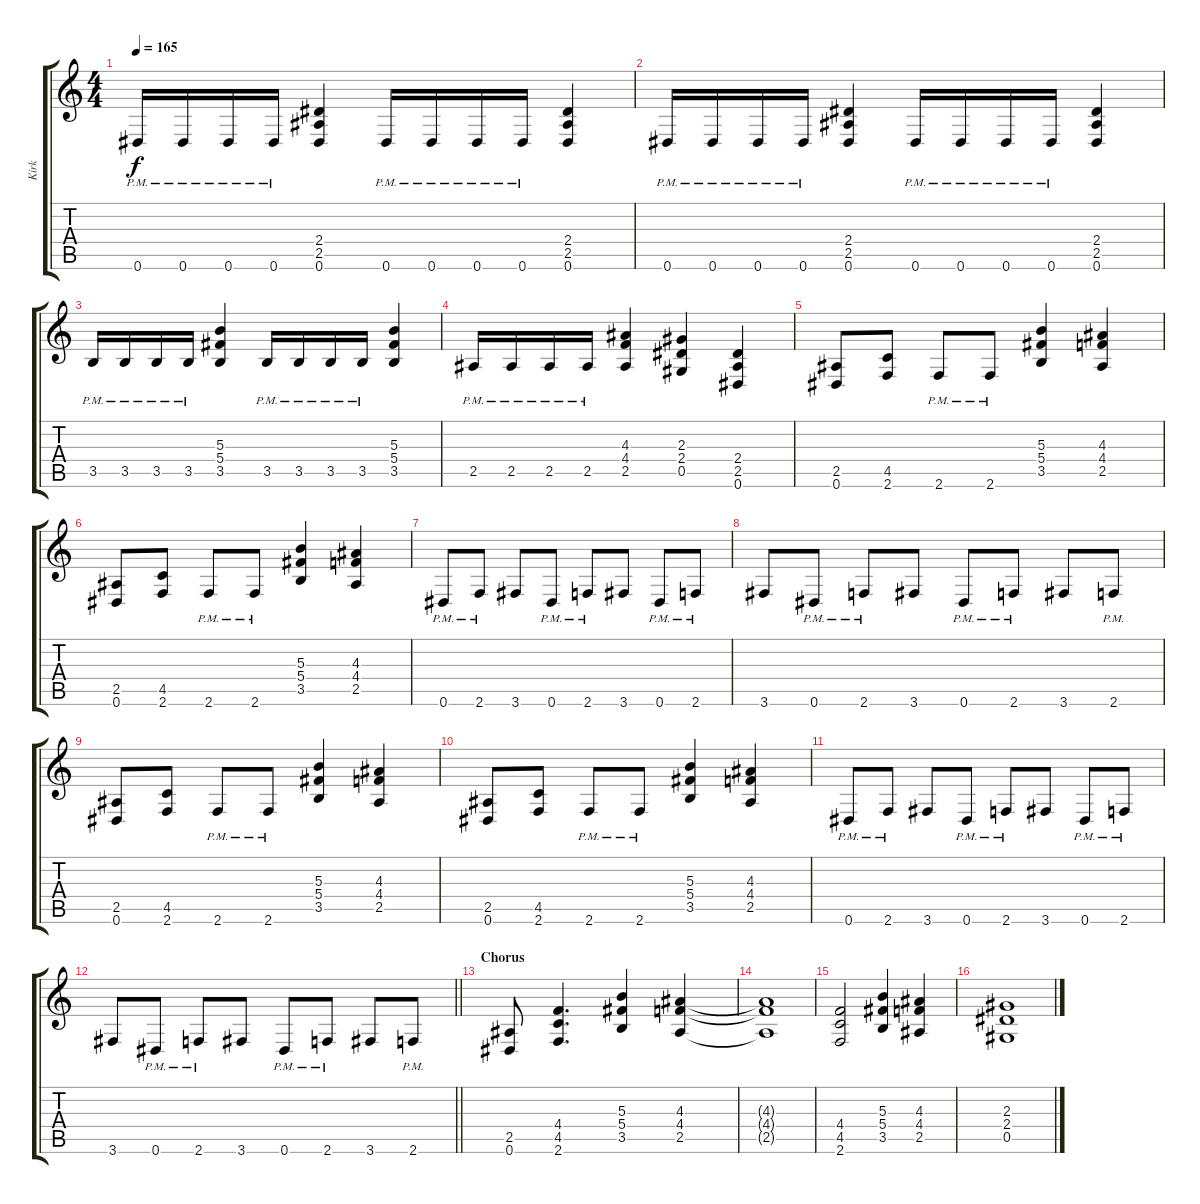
\track ("Kirk" "Kirk") {instrument distortionguitar}
\staff {score tabs}
\tuning (Eb4 Bb3 Gb3 Db3 Ab2 Eb2) {hide}
\ts (4 4)
\tempo 165
\clef g2
\ks c
0.6{pm}.16{dy f} 0.6{pm}.16 0.6{pm}.16 0.6{pm}.16 (2.4 2.5 0.6).4 0.6{pm}.16 0.6{pm}.16 0.6{pm}.16 0.6{pm}.16 (2.4 2.5 0.6).4 |
0.6{pm}.16 0.6{pm}.16 0.6{pm}.16 0.6{pm}.16 (2.4 2.5 0.6).4 0.6{pm}.16 0.6{pm}.16 0.6{pm}.16 0.6{pm}.16 (2.4 2.5 0.6).4 |
3.5{pm}.16 3.5{pm}.16 3.5{pm}.16 3.5{pm}.16 (5.3 5.4 3.5).4 3.5{pm}.16 3.5{pm}.16 3.5{pm}.16 3.5{pm}.16 (5.3 5.4 3.5).4 |
2.5{pm}.16 2.5{pm}.16 2.5{pm}.16 2.5{pm}.16 (4.3 4.4 2.5).4 (2.3 2.4 0.5).4 (2.4 2.5 0.6).4 |
(2.5 0.6).8 (4.5 2.6).8 2.6{pm}.8 2.6{pm}.8 (5.3 5.4 3.5).4 (4.3 4.4 2.5).4 |
(2.5 0.6).8 (4.5 2.6).8 2.6{pm}.8 2.6{pm}.8 (5.3 5.4 3.5).4 (4.3 4.4 2.5).4 |
0.6{pm}.8 2.6{pm}.8 3.6.8 0.6{pm}.8 2.6{pm}.8 3.6.8 0.6{pm}.8 2.6{pm}.8 |
3.6.8 0.6{pm}.8 2.6{pm}.8 3.6.8 0.6{pm}.8 2.6{pm}.8 3.6.8 2.6{pm}.8 |
(2.5 0.6).8 (4.5 2.6).8 2.6{pm}.8 2.6{pm}.8 (5.3 5.4 3.5).4 (4.3 4.4 2.5).4 |
(2.5 0.6).8 (4.5 2.6).8 2.6{pm}.8 2.6{pm}.8 (5.3 5.4 3.5).4 (4.3 4.4 2.5).4 |
0.6{pm}.8 2.6{pm}.8 3.6.8 0.6{pm}.8 2.6{pm}.8 3.6.8 0.6{pm}.8 2.6{pm}.8 |
\barLineRight lightlight
3.6.8 0.6{pm}.8 2.6{pm}.8 3.6.8 0.6{pm}.8 2.6{pm}.8 3.6.8 2.6{pm}.8 |
\section ("" "Chorus")
(2.5 0.6).8 (4.4 4.5 2.6).4{d} (5.3 5.4 3.5).4 (4.3 4.4 2.5).4 |
(4.3{t} 4.4{t} 2.5{t}).1 |
(4.4 4.5 2.6).2 (5.3 5.4 3.5).4 (4.3 4.4 2.5).4 |
(2.3 2.4 0.5).1
